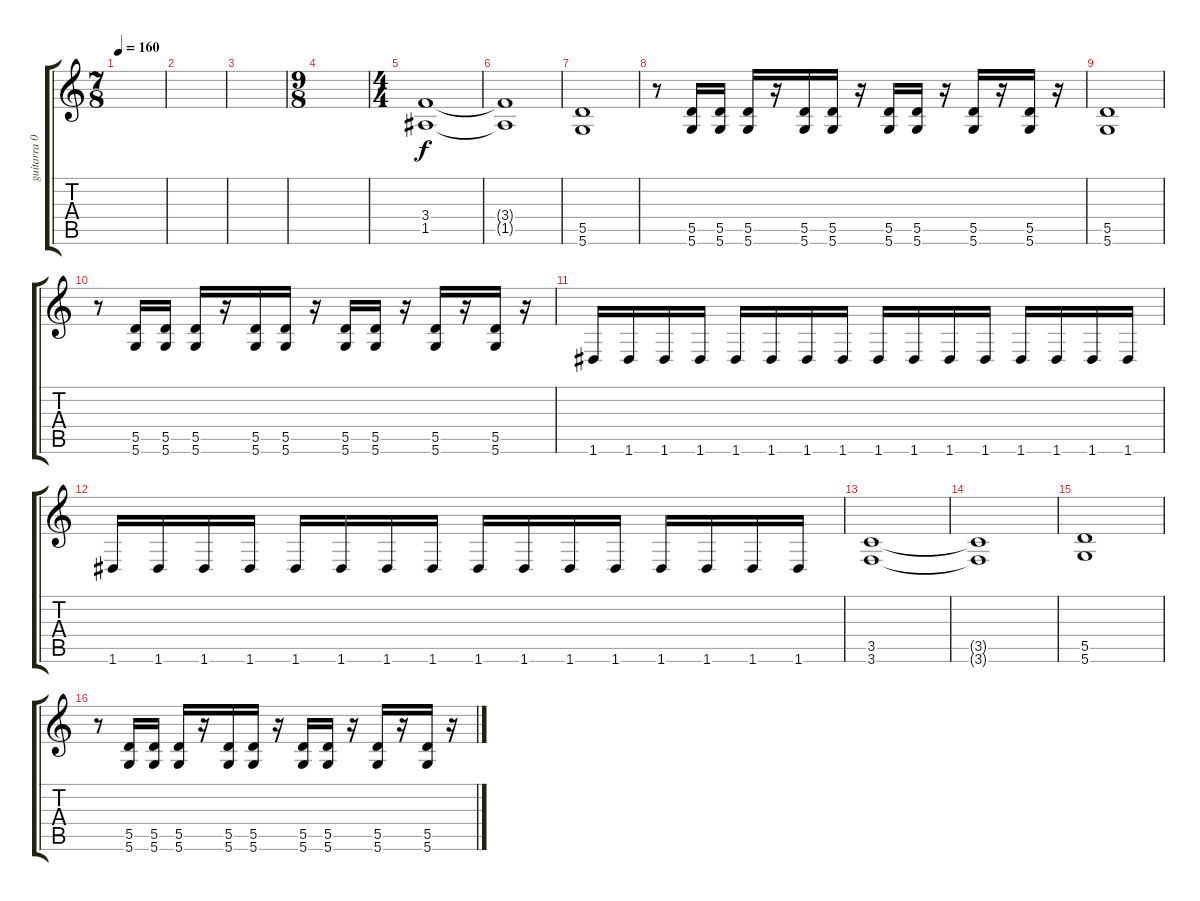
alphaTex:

\track ("guitarra 02" "guitarra 0") {instrument distortionguitar}
\staff {score tabs}
\tuning (E4 B3 G3 D3 A2 D2) {hide}
\ts (7 8)
\tempo 160
\clef g2
\ks c
|
|
|
\ts (9 8)
|
\ts (4 4)
(3.4 1.5).1{volume 16} |
(3.4{t} 1.5{t}).1 |
(5.5 5.6).1 |
r.8 (5.5 5.6).16 (5.5 5.6).16 (5.5 5.6).16 r.16 (5.5 5.6).16 (5.5 5.6).16 r.16 (5.5 5.6).16 (5.5 5.6).16 r.16 (5.5 5.6).16 r.16 (5.5 5.6).16 r.16 |
(5.5 5.6).1 |
r.8 (5.5 5.6).16 (5.5 5.6).16 (5.5 5.6).16 r.16 (5.5 5.6).16 (5.5 5.6).16 r.16 (5.5 5.6).16 (5.5 5.6).16 r.16 (5.5 5.6).16 r.16 (5.5 5.6).16 r.16 |
1.6.16 1.6.16 1.6.16 1.6.16 1.6.16 1.6.16 1.6.16 1.6.16 1.6.16 1.6.16 1.6.16 1.6.16 1.6.16 1.6.16 1.6.16 1.6.16 |
1.6.16 1.6.16 1.6.16 1.6.16 1.6.16 1.6.16 1.6.16 1.6.16 1.6.16 1.6.16 1.6.16 1.6.16 1.6.16 1.6.16 1.6.16 1.6.16 |
(3.5 3.6).1 |
(3.5{t} 3.6{t}).1 |
(5.5 5.6).1 |
r.8 (5.5 5.6).16 (5.5 5.6).16 (5.5 5.6).16 r.16 (5.5 5.6).16 (5.5 5.6).16 r.16 (5.5 5.6).16 (5.5 5.6).16 r.16 (5.5 5.6).16 r.16 (5.5 5.6).16 r.16
